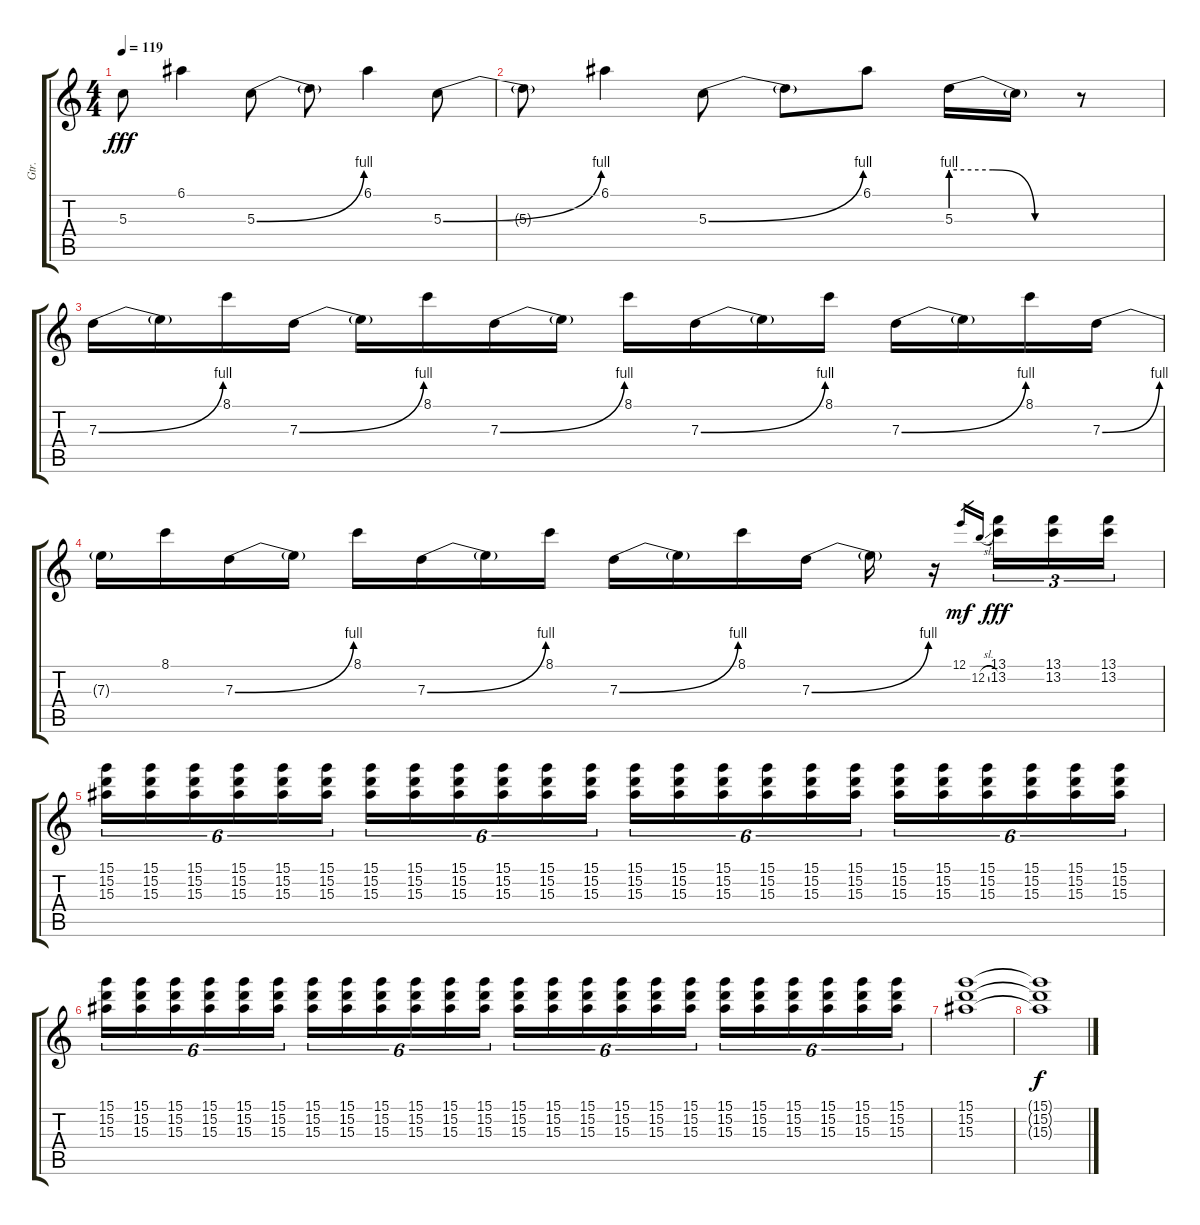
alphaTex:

\track ("Gtr." "Gtr.") {instrument overdrivenguitar}
\staff {score tabs}
\tuning (E4 B3 G3 D3 A2 E2) {hide}
\ts (4 4)
\tempo 119
\clef g2
\ks c
5.3{t}.8{dy fff} 6.1.4 5.3{be (bend 0 0 60 4)}.8 5.3{t}.8 6.1.4 5.3{be (bend 0 0 60 4)}.8 |
5.3{t}.8 6.1.4 5.3{be (bend 0 0 60 4)}.8 5.3{t}.8 6.1.8 5.3{be (custom 0 4 20 4 40 0 60 0)}.16 5.3{t}.16 r.8 |
7.3{be (bend 0 0 60 4)}.16 7.3{t}.16 8.1.16 7.3{be (bend 0 0 60 4)}.16 7.3{t}.16 8.1.16 7.3{be (bend 0 0 60 4)}.16 7.3{t}.16 8.1.16 7.3{be (bend 0 0 60 4)}.16 7.3{t}.16 8.1.16 7.3{be (bend 0 0 60 4)}.16 7.3{t}.16 8.1.16 7.3{be (bend 0 0 60 4)}.16 |
7.3{t}.16 8.1.16 7.3{be (bend 0 0 60 4)}.16 7.3{t}.16 8.1.16 7.3{be (bend 0 0 60 4)}.16 7.3{t}.16 8.1.16 7.3{be (bend 0 0 60 4)}.16 7.3{t}.16 8.1.16 7.3{be (bend 0 0 60 4)}.16 7.3{t}.16 r.16 12.1.16{gr dy mf} 12.2{sl}.16{gr} (13.1 13.2).16{tu (3 2) dy fff} (13.1 13.2).16{tu (3 2)} (13.1 13.2).16{tu (3 2)} |
(15.1 15.2 15.3).16{tu (6 4)} (15.1 15.2 15.3).16{tu (6 4)} (15.1 15.2 15.3).16{tu (6 4)} (15.1 15.2 15.3).16{tu (6 4)} (15.1 15.2 15.3).16{tu (6 4)} (15.1 15.2 15.3).16{tu (6 4)} (15.1 15.2 15.3).16{tu (6 4)} (15.1 15.2 15.3).16{tu (6 4)} (15.1 15.2 15.3).16{tu (6 4)} (15.1 15.2 15.3).16{tu (6 4)} (15.1 15.2 15.3).16{tu (6 4)} (15.1 15.2 15.3).16{tu (6 4)} (15.1 15.2 15.3).16{tu (6 4)} (15.1 15.2 15.3).16{tu (6 4)} (15.1 15.2 15.3).16{tu (6 4)} (15.1 15.2 15.3).16{tu (6 4)} (15.1 15.2 15.3).16{tu (6 4)} (15.1 15.2 15.3).16{tu (6 4)} (15.1 15.2 15.3).16{tu (6 4)} (15.1 15.2 15.3).16{tu (6 4)} (15.1 15.2 15.3).16{tu (6 4)} (15.1 15.2 15.3).16{tu (6 4)} (15.1 15.2 15.3).16{tu (6 4)} (15.1 15.2 15.3).16{tu (6 4)} |
(15.1 15.2 15.3).16{tu (6 4)} (15.1 15.2 15.3).16{tu (6 4)} (15.1 15.2 15.3).16{tu (6 4)} (15.1 15.2 15.3).16{tu (6 4)} (15.1 15.2 15.3).16{tu (6 4)} (15.1 15.2 15.3).16{tu (6 4)} (15.1 15.2 15.3).16{tu (6 4)} (15.1 15.2 15.3).16{tu (6 4)} (15.1 15.2 15.3).16{tu (6 4)} (15.1 15.2 15.3).16{tu (6 4)} (15.1 15.2 15.3).16{tu (6 4)} (15.1 15.2 15.3).16{tu (6 4)} (15.1 15.2 15.3).16{tu (6 4)} (15.1 15.2 15.3).16{tu (6 4)} (15.1 15.2 15.3).16{tu (6 4)} (15.1 15.2 15.3).16{tu (6 4)} (15.1 15.2 15.3).16{tu (6 4)} (15.1 15.2 15.3).16{tu (6 4)} (15.1 15.2 15.3).16{tu (6 4)} (15.1 15.2 15.3).16{tu (6 4)} (15.1 15.2 15.3).16{tu (6 4)} (15.1 15.2 15.3).16{tu (6 4)} (15.1 15.2 15.3).16{tu (6 4)} (15.1 15.2 15.3).16{tu (6 4)} |
(15.1 15.2 15.3).1 |
(15.1{t} 15.2{t} 15.3{t}).1{dy f}
